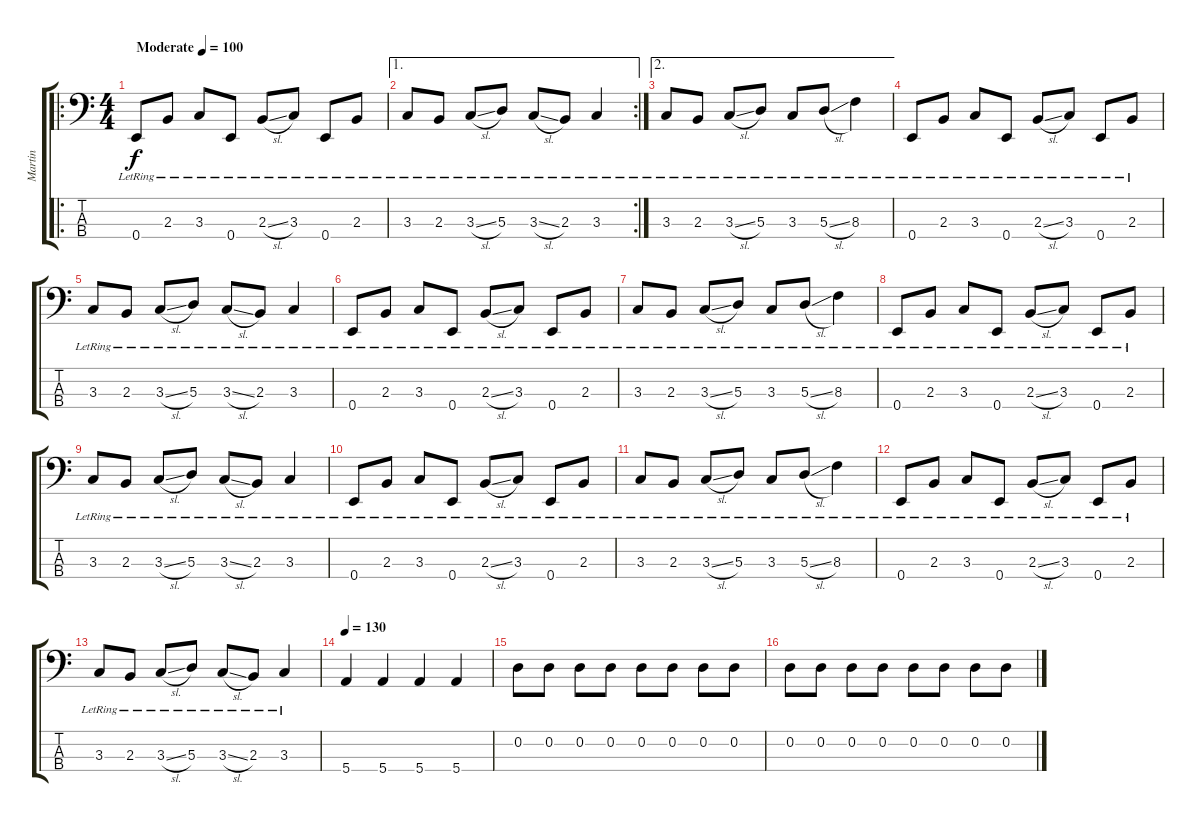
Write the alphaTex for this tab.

\track ("Martin" "Martin") {instrument electricbasspick}
\staff {score tabs}
\tuning (G2 D2 A1 E1) {hide}
\ro
\ts (4 4)
\tempo (100 "Moderate")
\clef f4
\ks c
0.4{lr}.8{dy f instrument electricbasspick} 2.3{lr}.8 3.3{lr}.8 0.4{lr}.8 2.3{sl lr}.8 3.3{lr}.8 0.4{lr}.8 2.3{lr}.8 |
\ae 1
\rc 2
3.3{lr}.8 2.3{lr}.8 3.3{sl lr}.8 5.3{lr}.8 3.3{sl lr}.8 2.3{lr}.8 3.3{lr}.4 |
\ae 2
3.3{lr}.8 2.3{lr}.8 3.3{sl lr}.8 5.3{lr}.8 3.3{lr}.8 5.3{sl lr}.8 8.3{lr}.4 |
0.4{lr}.8 2.3{lr}.8 3.3{lr}.8 0.4{lr}.8 2.3{sl lr}.8 3.3{lr}.8 0.4{lr}.8 2.3{lr}.8 |
3.3{lr}.8 2.3{lr}.8 3.3{sl lr}.8 5.3{lr}.8 3.3{sl lr}.8 2.3{lr}.8 3.3{lr}.4 |
0.4{lr}.8 2.3{lr}.8 3.3{lr}.8 0.4{lr}.8 2.3{sl lr}.8 3.3{lr}.8 0.4{lr}.8 2.3{lr}.8 |
3.3{lr}.8 2.3{lr}.8 3.3{sl lr}.8 5.3{lr}.8 3.3{lr}.8 5.3{sl lr}.8 8.3{lr}.4 |
0.4{lr}.8 2.3{lr}.8 3.3{lr}.8 0.4{lr}.8 2.3{sl lr}.8 3.3{lr}.8 0.4{lr}.8 2.3{lr}.8 |
3.3{lr}.8 2.3{lr}.8 3.3{sl lr}.8 5.3{lr}.8 3.3{sl lr}.8 2.3{lr}.8 3.3{lr}.4 |
0.4{lr}.8 2.3{lr}.8 3.3{lr}.8 0.4{lr}.8 2.3{sl lr}.8 3.3{lr}.8 0.4{lr}.8 2.3{lr}.8 |
3.3{lr}.8 2.3{lr}.8 3.3{sl lr}.8 5.3{lr}.8 3.3{lr}.8 5.3{sl lr}.8 8.3{lr}.4 |
0.4{lr}.8 2.3{lr}.8 3.3{lr}.8 0.4{lr}.8 2.3{sl lr}.8 3.3{lr}.8 0.4{lr}.8 2.3{lr}.8 |
3.3{lr}.8 2.3{lr}.8 3.3{sl lr}.8 5.3{lr}.8 3.3{sl lr}.8 2.3{lr}.8 3.3{lr}.4 |
\tempo 130
5.4.4 5.4.4 5.4.4 5.4.4 |
0.2.8 0.2.8 0.2.8 0.2.8 0.2.8 0.2.8 0.2.8 0.2.8 |
0.2.8 0.2.8 0.2.8 0.2.8 0.2.8 0.2.8 0.2.8 0.2.8
